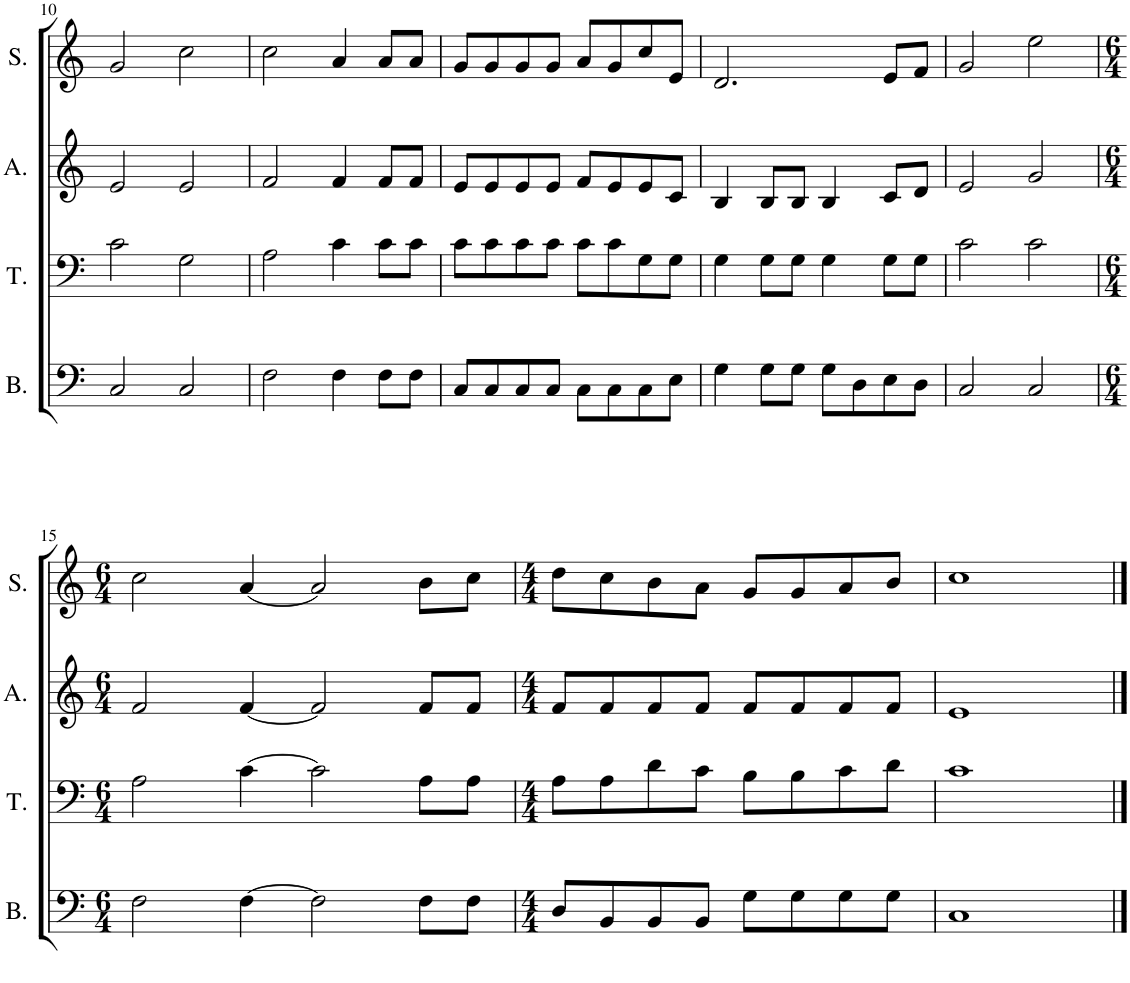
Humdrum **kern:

**kern	**kern	**kern	**kern
*part4	*part3	*part2	*part1
*staff4	*staff3	*staff2	*staff1
*I"Bass	*I"Tenor	*I"Alto	*I"Soprano
*I'B.	*I'T.	*I'A.	*I'S.
!!LO:PB:g=z
*clefF4	*clefF4	*clefG2	*clefG2
*k[]	*k[]	*k[]	*k[]
*M4/4	*M4/4	*M4/4	*M4/4
=10	=10	=10	=10
2C/	2c\	2e/	2g/
2C/	2G\	2e/	2cc\
=11	=11	=11	=11
2F\	2A\	2f/	2cc\
4F\	4c\	4f/	4a/
8F\L	8c\L	8f/L	8a/L
8F\J	8c\J	8f/J	8a/J
=12	=12	=12	=12
8C/L	8c\L	8e/L	8g/L
8C/	8c\	8e/	8g/
8C/	8c\	8e/	8g/
8C/J	8c\J	8e/J	8g/J
8C\L	8c\L	8f/L	8a/L
8C\	8c\	8e/	8g/
8C\	8G\	8e/	8cc/
8E\J	8G\J	8c/J	8e/J
=13	=13	=13	=13
4G\	4G\	4B/	2.d/
8G\L	8G\L	8B/L	.
8G\J	8G\J	8B/J	.
8G\L	4G\	4B/	.
8D\	.	.	.
8E\	8G\L	8c/L	8e/L
8D\J	8G\J	8d/J	8f/J
=14	=14	=14	=14
2C/	2c\	2e/	2g/
2C/	2c\	2g/	2ee\
!!LO:LB:g=z
=15	=15	=15	=15
*M6/4	*M6/4	*M6/4	*M6/4
2F\	2A\	2f/	2cc\
[4F\	[4c\	[4f/	[4a/
2F\]	2c\]	2f/]	2a/]
8F\L	8A\L	8f/L	8b\L
8F\J	8A\J	8f/J	8cc\J
=16	=16	=16	=16
*M4/4	*M4/4	*M4/4	*M4/4
8D/L	8A\L	8f/L	8dd\L
8BB/	8A\	8f/	8cc\
8BB/	8d\	8f/	8b\
8BB/J	8c\J	8f/J	8a\J
8G\L	8B\L	8f/L	8g/L
8G\	8B\	8f/	8g/
8G\	8c\	8f/	8a/
8G\J	8d\J	8f/J	8b/J
=17	=17	=17	=17
1C	1c	1e	1cc
==	==	==	==
*-	*-	*-	*-
